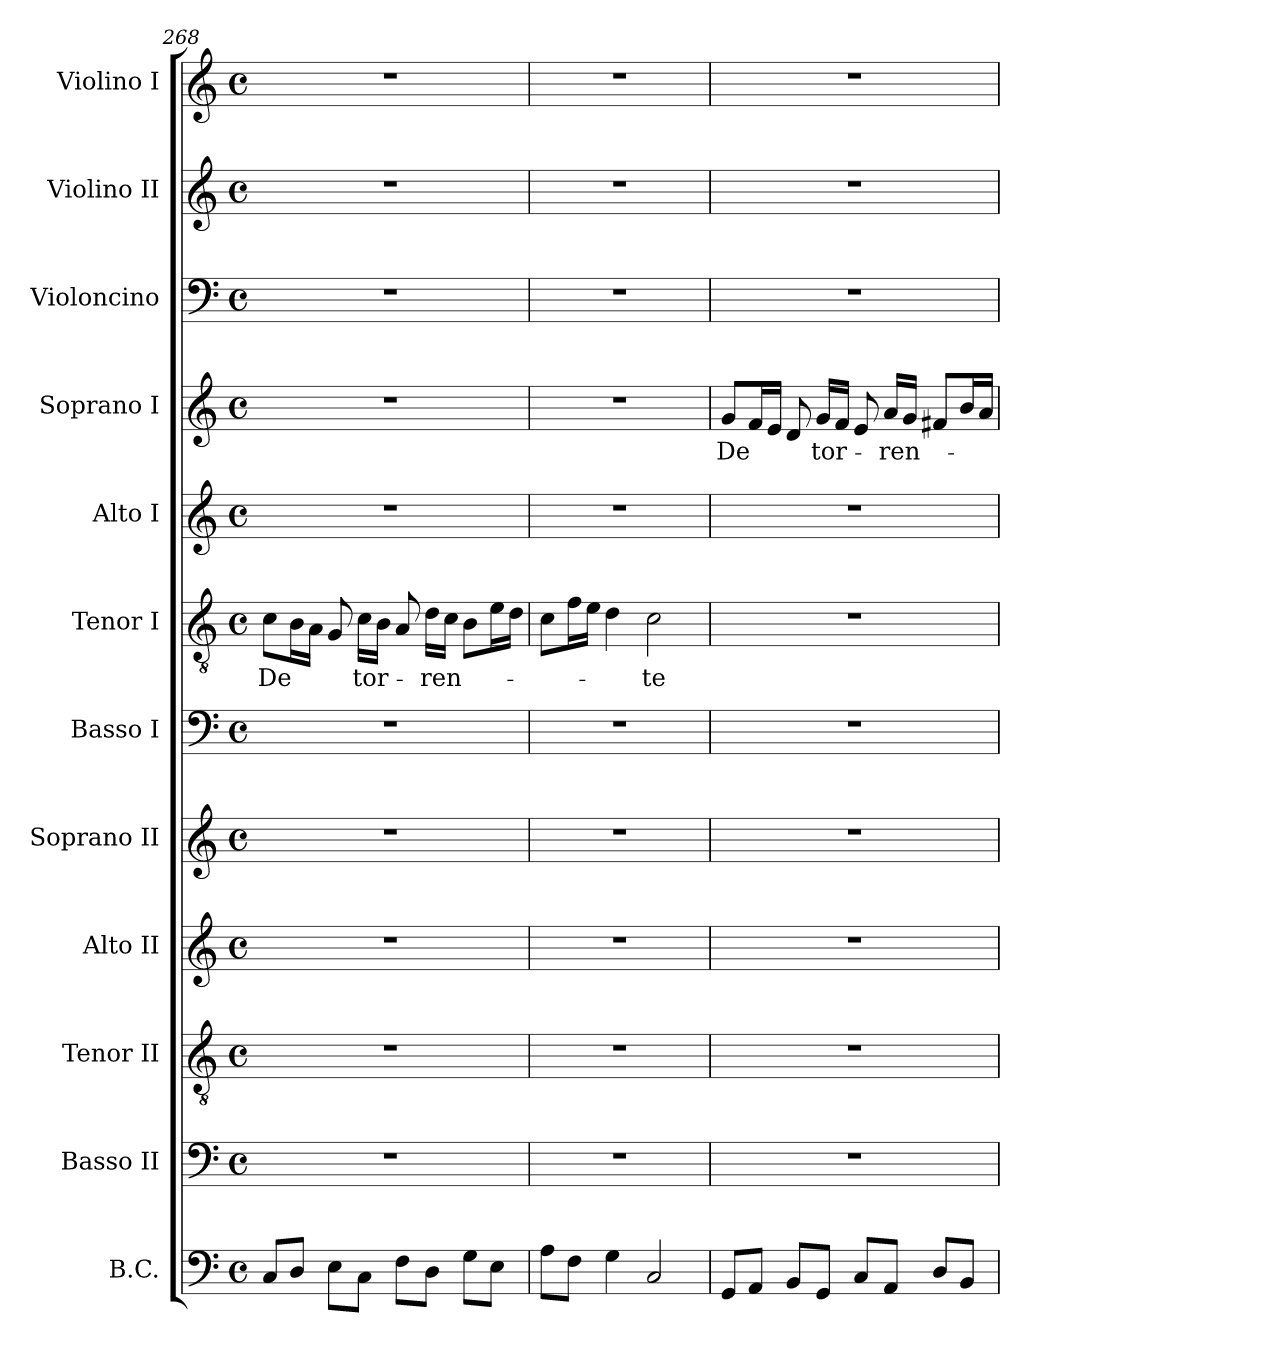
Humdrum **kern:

**kern	**kern	**kern	**kern	**kern	**kern	**kern	**text	**kern	**kern	**text	**kern	**kern	**kern
*part12	*part11	*part10	*part9	*part8	*part7	*part6	*part6	*part5	*part4	*part4	*part3	*part2	*part1
*staff12	*staff11	*staff10	*staff9	*staff8	*staff7	*staff6	*staff6	*staff5	*staff4	*staff4	*staff3	*staff2	*staff1
*I"B.C.	*I"Basso II	*I"Tenor II	*I"Alto II	*I"Soprano II	*I"Basso I	*I"Tenor I	*	*I"Alto I	*I"Soprano I	*	*I"Violoncino	*I"Violino II	*I"Violino I
*I'BC	*I'B 2	*I'T 2	*I'A 2	*I'S 2	*I'B 1	*I'T 1	*	*I'A 1	*I'S 1	*	*I'Vc.	*I'Vln. II	*I'Vln. I
!!LO:PB:g=z
*clefF4	*clefF4	*clefGv2	*clefG2	*clefG2	*clefF4	*clefGv2	*	*clefG2	*clefG2	*	*clefF4	*clefG2	*clefG2
*k[]	*k[]	*k[]	*k[]	*k[]	*k[]	*k[]	*	*k[]	*k[]	*	*k[]	*k[]	*k[]
*C:	*C:	*C:	*C:	*C:	*C:	*C:	*	*C:	*C:	*	*C:	*C:	*C:
*M4/4	*M4/4	*M4/4	*M4/4	*M4/4	*M4/4	*M4/4	*	*M4/4	*M4/4	*	*M4/4	*M4/4	*M4/4
*met(c)	*met(c)	*met(c)	*met(c)	*met(c)	*met(c)	*met(c)	*	*met(c)	*met(c)	*	*met(c)	*met(c)	*met(c)
=268	=268	=268	=268	=268	=268	=268	=268	=268	=268	=268	=268	=268	=268
!	!	!	!	!	!	!	!LO:LY:b	!	!	!	!	!	!
8C/L	1r	1r	1r	1r	1r	8c\L	De	1r	1r	.	1r	1r	1r
8D/J	.	.	.	.	.	16B\L	.	.	.	.	.	.	.
.	.	.	.	.	.	16A\JJ	.	.	.	.	.	.	.
8E\L	.	.	.	.	.	8G/	.	.	.	.	.	.	.
!	!	!	!	!	!	!	!LO:LY:b	!	!	!	!	!	!
8C\J	.	.	.	.	.	16c\LL	tor-	.	.	.	.	.	.
.	.	.	.	.	.	16B\JJ	.	.	.	.	.	.	.
8F\L	.	.	.	.	.	8A/	.	.	.	.	.	.	.
!	!	!	!	!	!	!	!LO:LY:b	!	!	!	!	!	!
8D\J	.	.	.	.	.	16d\LL	-ren-	.	.	.	.	.	.
.	.	.	.	.	.	16c\JJ	.	.	.	.	.	.	.
8G\L	.	.	.	.	.	8B\L	.	.	.	.	.	.	.
8E\J	.	.	.	.	.	16e\L	.	.	.	.	.	.	.
.	.	.	.	.	.	16d\JJ	.	.	.	.	.	.	.
=269	=269	=269	=269	=269	=269	=269	=269	=269	=269	=269	=269	=269	=269
8A\L	1r	1r	1r	1r	1r	8c\L	.	1r	1r	.	1r	1r	1r
8F\J	.	.	.	.	.	16f\L	.	.	.	.	.	.	.
.	.	.	.	.	.	16e\JJ	.	.	.	.	.	.	.
4G\	.	.	.	.	.	4d\	.	.	.	.	.	.	.
!	!	!	!	!	!	!	!LO:LY:b	!	!	!	!	!	!
2C/	.	.	.	.	.	2c\	-te	.	.	.	.	.	.
=270	=270	=270	=270	=270	=270	=270	=270	=270	=270	=270	=270	=270	=270
!	!	!	!	!	!	!	!	!	!	!LO:LY:b	!	!	!
8GG/L	1r	1r	1r	1r	1r	1r	.	1r	8g/L	De	1r	1r	1r
8AA/J	.	.	.	.	.	.	.	.	16f/L	.	.	.	.
.	.	.	.	.	.	.	.	.	16e/JJ	.	.	.	.
8BB/L	.	.	.	.	.	.	.	.	8d/	.	.	.	.
!	!	!	!	!	!	!	!	!	!	!LO:LY:b	!	!	!
8GG/J	.	.	.	.	.	.	.	.	16g/LL	tor-	.	.	.
.	.	.	.	.	.	.	.	.	16f/JJ	.	.	.	.
8C/L	.	.	.	.	.	.	.	.	8e/	.	.	.	.
!	!	!	!	!	!	!	!	!	!	!LO:LY:b	!	!	!
8AA/J	.	.	.	.	.	.	.	.	16a/LL	-ren-	.	.	.
.	.	.	.	.	.	.	.	.	16g/JJ	.	.	.	.
8D/L	.	.	.	.	.	.	.	.	8f#X/L	.	.	.	.
8BB/J	.	.	.	.	.	.	.	.	16b/L	.	.	.	.
.	.	.	.	.	.	.	.	.	16a/JJ	.	.	.	.
=	=	=	=	=	=	=	=	=	=	=	=	=	=
*-	*-	*-	*-	*-	*-	*-	*-	*-	*-	*-	*-	*-	*-
